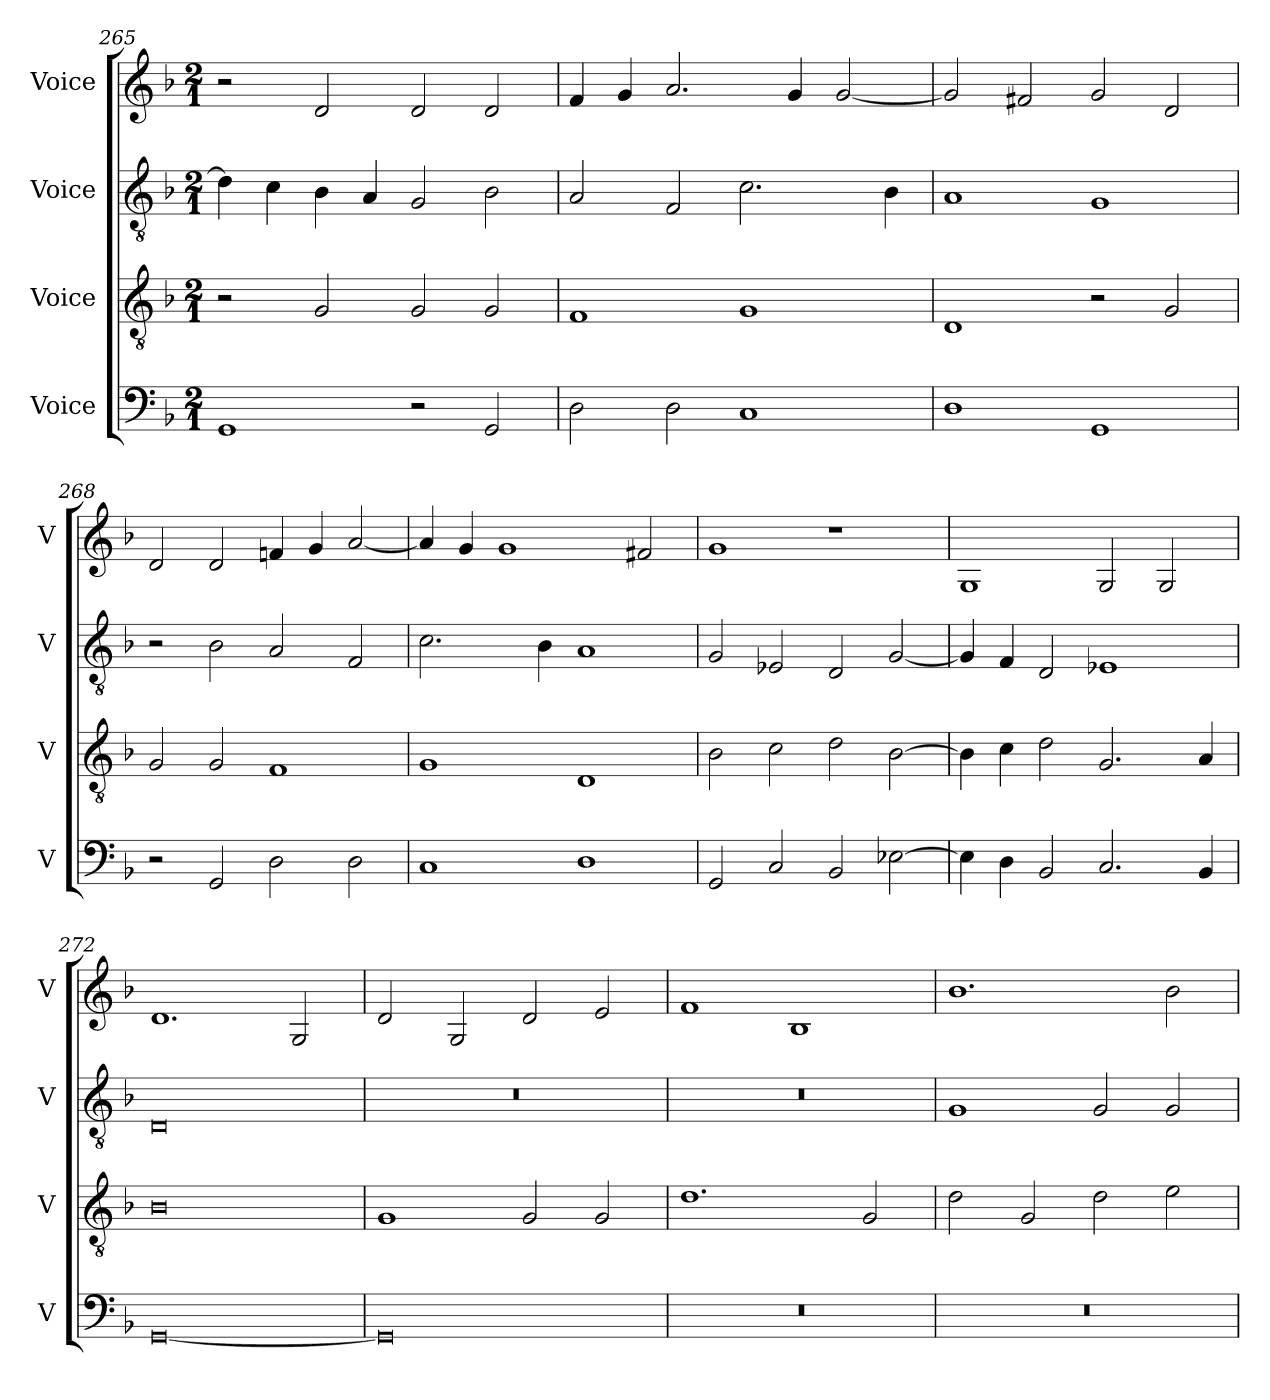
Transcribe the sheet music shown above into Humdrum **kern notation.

**kern	**kern	**kern	**kern
*part4	*part3	*part2	*part1
*staff4	*staff3	*staff2	*staff1
*I"Voice	*I"Voice	*I"Voice	*I"Voice
*I'V	*I'V	*I'V	*I'V
*clefF4	*clefGv2	*clefGv2	*clefG2
*k[b-]	*k[b-]	*k[b-]	*k[b-]
*M2/1	*M2/1	*M2/1	*M2/1
=265	=265	=265	=265
1GG	2r	4d\]	2r
.	.	4c\	.
.	2G/	4B-\	2d/
.	.	4A/	.
2r	2G/	2G/	2d/
2GG/	2G/	2B-\	2d/
!!LO:LB:g=z
=266	=266	=266	=266
2D\	1F	2A/	4f/
.	.	.	4g/
2D\	.	2F/	2.a/
1C	1G	2.c\	.
.	.	.	4g/
.	.	.	[2g/
.	.	4B-\	.
=267	=267	=267	=267
1D	1D	1A	2g/]
.	.	.	2f#X/
1GG	2r	1G	2g/
.	2G/	.	2d/
=268	=268	=268	=268
2r	2G/	2r	2d/
2GG/	2G/	2B-\	2d/
2D\	1F	2A/	4fn/
.	.	.	4g/
2D\	.	2F/	[2a/
!!LO:LB:g=z
=269	=269	=269	=269
1C	1G	2.c\	4a/]
.	.	.	4g/
.	.	.	1g
.	.	4B-\	.
1D	1D	1A	.
.	.	.	2f#X/
=270	=270	=270	=270
2GG/	2B-\	2G/	1g
2C/	2c\	2E-X/	.
2BB-/	2d\	2D/	1r
[2E-X\	[2B-\	[2G/	.
=271	=271	=271	=271
4E-\]	4B-\]	4G/]	1G
4D\	4c\	4F/	.
2BB-/	2d\	2D/	.
2.C/	2.G/	1E-X	2G/
.	.	.	2G/
4BB-/	4A/	.	.
=272	=272	=272	=272
[0GG	0B-	0D	1.d
.	.	.	2G/
!!LO:LB:g=z
=273	=273	=273	=273
0GG]	1G	0r	2d/
.	.	.	2G/
.	2G/	.	2d/
.	2G/	.	2e/
=274	=274	=274	=274
0r	1.d	0r	1f
.	.	.	1B-
.	2G/	.	.
=275	=275	=275	=275
0r	2d\	1G	1.b-
.	2G/	.	.
.	2d\	2G/	.
.	2e\	2G/	2b-\
=	=	=	=
*-	*-	*-	*-
